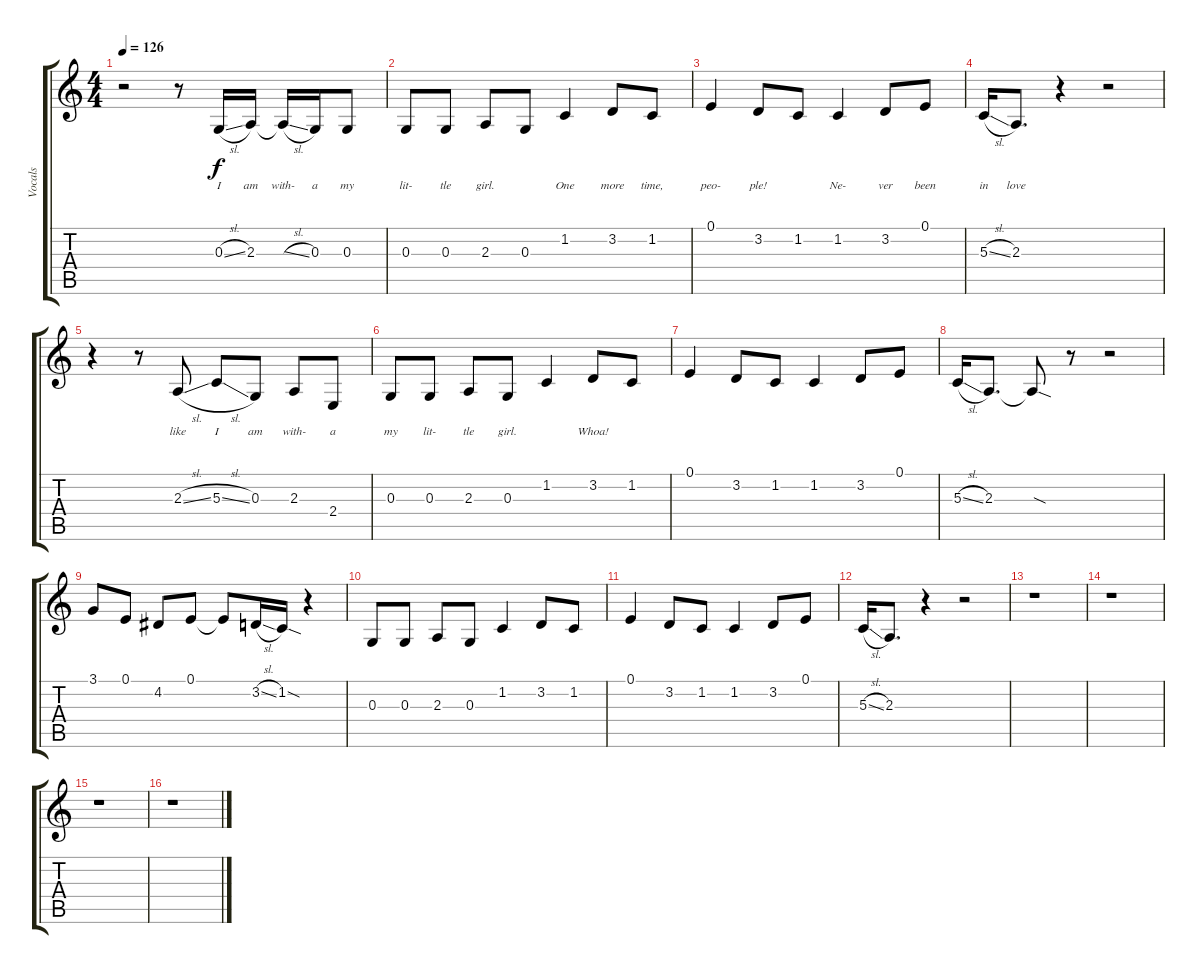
\track ("Vocals" "Vocals") {instrument clarinet}
\staff {score tabs}
\tuning (E4 B3 G3 D3 A2 E2) {hide}
\ts (4 4)
\tempo 126
\clef g2
\ks c
r.2{dy f} r.8 0.3{sl}.16{lyrics (0 "I") lyrics (1 "") lyrics (2 "") lyrics (3 "") lyrics (4 "")} 2.3.16{lyrics (0 "am") lyrics (1 "") lyrics (2 "") lyrics (3 "") lyrics (4 "")} 2.3{sl t}.16{lyrics (0 "with-") lyrics (1 "") lyrics (2 "") lyrics (3 "") lyrics (4 "")} 0.3.16{lyrics (0 "a") lyrics (1 "") lyrics (2 "") lyrics (3 "") lyrics (4 "")} 0.3.8{lyrics (0 "my") lyrics (1 "") lyrics (2 "") lyrics (3 "") lyrics (4 "")} |
0.3.8{lyrics (0 "lit-") lyrics (1 "") lyrics (2 "") lyrics (3 "") lyrics (4 "")} 0.3.8{lyrics (0 "tle") lyrics (1 "") lyrics (2 "") lyrics (3 "") lyrics (4 "")} 2.3.8{lyrics (0 "girl.") lyrics (1 "") lyrics (2 "") lyrics (3 "") lyrics (4 "")} 0.3.8{lyrics (0 "") lyrics (1 "") lyrics (2 "") lyrics (3 "") lyrics (4 "")} 1.2.4{lyrics (0 "One") lyrics (1 "") lyrics (2 "") lyrics (3 "") lyrics (4 "")} 3.2.8{lyrics (0 "more") lyrics (1 "") lyrics (2 "") lyrics (3 "") lyrics (4 "")} 1.2.8{lyrics (0 "time,") lyrics (1 "") lyrics (2 "") lyrics (3 "") lyrics (4 "")} |
0.1.4{lyrics (0 "peo-") lyrics (1 "") lyrics (2 "") lyrics (3 "") lyrics (4 "")} 3.2.8{lyrics (0 "ple!") lyrics (1 "") lyrics (2 "") lyrics (3 "") lyrics (4 "")} 1.2.8{lyrics (0 "") lyrics (1 "") lyrics (2 "") lyrics (3 "") lyrics (4 "")} 1.2.4{lyrics (0 "Ne-") lyrics (1 "") lyrics (2 "") lyrics (3 "") lyrics (4 "")} 3.2.8{lyrics (0 "ver") lyrics (1 "") lyrics (2 "") lyrics (3 "") lyrics (4 "")} 0.1.8{lyrics (0 "been") lyrics (1 "") lyrics (2 "") lyrics (3 "") lyrics (4 "")} |
5.3{sl}.16{lyrics (0 "in") lyrics (1 "") lyrics (2 "") lyrics (3 "") lyrics (4 "")} 2.3.8{d lyrics (0 "love") lyrics (1 "") lyrics (2 "") lyrics (3 "") lyrics (4 "")} r.4 r.2 |
r.4 r.8 2.3{sl}.8{lyrics (0 "like") lyrics (1 "") lyrics (2 "") lyrics (3 "") lyrics (4 "")} 5.3{sl}.8{lyrics (0 "I") lyrics (1 "") lyrics (2 "") lyrics (3 "") lyrics (4 "")} 0.3.8{lyrics (0 "am") lyrics (1 "") lyrics (2 "") lyrics (3 "") lyrics (4 "")} 2.3.8{lyrics (0 "with-") lyrics (1 "") lyrics (2 "") lyrics (3 "") lyrics (4 "")} 2.4.8{lyrics (0 "a") lyrics (1 "") lyrics (2 "") lyrics (3 "") lyrics (4 "")} |
0.3.8{lyrics (0 "my") lyrics (1 "") lyrics (2 "") lyrics (3 "") lyrics (4 "")} 0.3.8{lyrics (0 "lit-") lyrics (1 "") lyrics (2 "") lyrics (3 "") lyrics (4 "")} 2.3.8{lyrics (0 "tle") lyrics (1 "") lyrics (2 "") lyrics (3 "") lyrics (4 "")} 0.3.8{lyrics (0 "girl.") lyrics (1 "") lyrics (2 "") lyrics (3 "") lyrics (4 "")} 1.2.4{lyrics (0 "") lyrics (1 "") lyrics (2 "") lyrics (3 "") lyrics (4 "")} 3.2.8{lyrics (0 "Whoa!") lyrics (1 "") lyrics (2 "") lyrics (3 "") lyrics (4 "")} 1.2.8 |
0.1.4 3.2.8 1.2.8 1.2.4 3.2.8 0.1.8 |
5.3{sl}.16 2.3.8{d} 2.3{sod t}.8 r.8 r.2 |
3.1.8 0.1.8 4.2.8 0.1.8 0.1{t}.8 3.2{sl}.16 1.2{sod}.16 r.4 |
0.3.8 0.3.8 2.3.8 0.3.8 1.2.4 3.2.8 1.2.8 |
0.1.4 3.2.8 1.2.8 1.2.4 3.2.8 0.1.8 |
5.3{sl}.16 2.3.8{d} r.4 r.2 |
r.1 |
r.1 |
r.1 |
r.1
